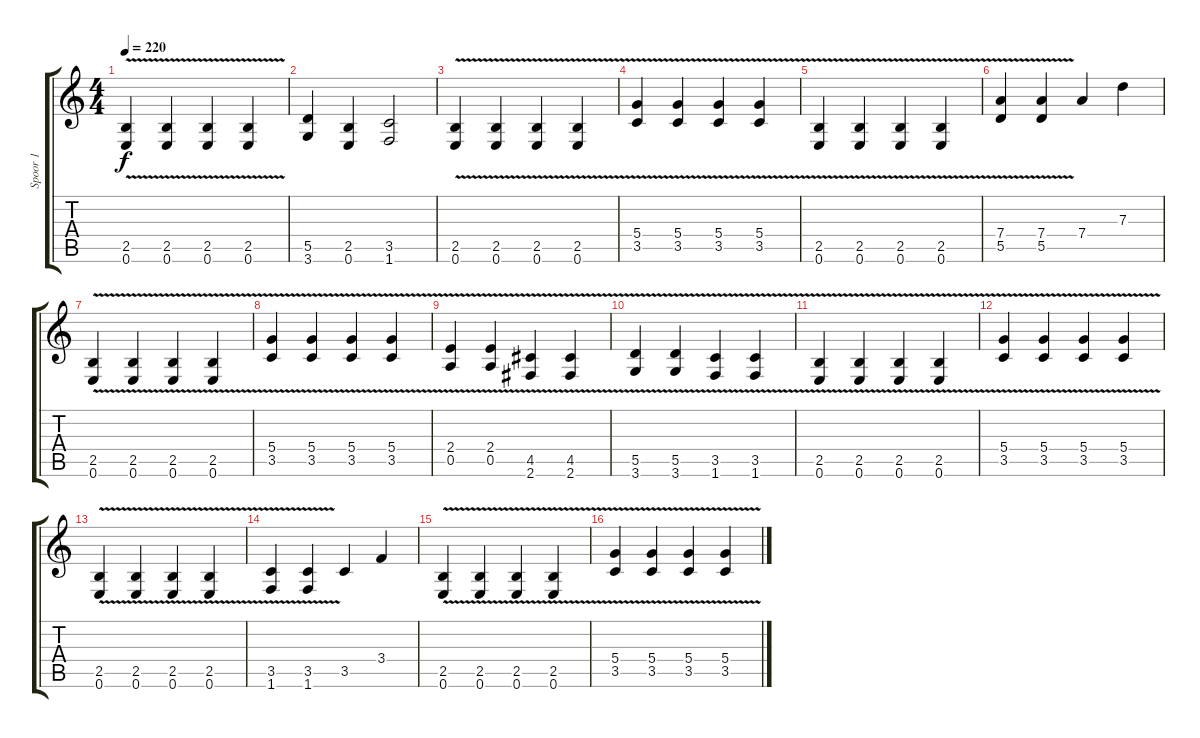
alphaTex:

\track ("Spoor 1" "Spoor 1") {instrument overdrivenguitar}
\staff {score tabs}
\tuning (E4 B3 G3 D3 A2 E2) {hide}
\ts (4 4)
\tempo 220
\clef g2
\ks c
(2.5{v} 0.6{v}).4{dy f} (2.5{v} 0.6{v}).4 (2.5{v} 0.6{v}).4 (2.5{v} 0.6{v}).4 |
(5.5 3.6).4 (2.5 0.6).4 (3.5 1.6).2 |
(2.5{v} 0.6{v}).4 (2.5{v} 0.6{v}).4 (2.5{v} 0.6{v}).4 (2.5{v} 0.6{v}).4 |
(5.4{v} 3.5{v}).4 (5.4{v} 3.5{v}).4 (5.4{v} 3.5{v}).4 (5.4{v} 3.5{v}).4 |
(2.5{v} 0.6{v}).4 (2.5{v} 0.6{v}).4 (2.5{v} 0.6{v}).4 (2.5{v} 0.6{v}).4 |
(7.4{v} 5.5{v}).4 (7.4{v} 5.5{v}).4 7.4.4 7.3.4 |
(2.5{v} 0.6{v}).4 (2.5{v} 0.6{v}).4 (2.5{v} 0.6{v}).4 (2.5{v} 0.6{v}).4 |
(5.4{v} 3.5{v}).4 (5.4{v} 3.5{v}).4 (5.4{v} 3.5{v}).4 (5.4{v} 3.5{v}).4 |
(2.4 0.5{v}).4 (2.4 0.5{v}).4 (4.5{v} 2.6{v}).4 (4.5{v} 2.6{v}).4 |
(5.5{v} 3.6{v}).4 (5.5{v} 3.6{v}).4 (3.5{v} 1.6{v}).4 (3.5{v} 1.6{v}).4 |
(2.5{v} 0.6{v}).4 (2.5{v} 0.6{v}).4 (2.5{v} 0.6{v}).4 (2.5{v} 0.6{v}).4 |
(5.4{v} 3.5{v}).4 (5.4{v} 3.5{v}).4 (5.4{v} 3.5{v}).4 (5.4{v} 3.5{v}).4 |
(2.5{v} 0.6{v}).4 (2.5{v} 0.6{v}).4 (2.5{v} 0.6{v}).4 (2.5{v} 0.6{v}).4 |
(3.5{v} 1.6{v}).4 (3.5{v} 1.6{v}).4 3.5.4 3.4.4 |
(2.5{v} 0.6{v}).4 (2.5{v} 0.6{v}).4 (2.5{v} 0.6{v}).4 (2.5{v} 0.6{v}).4 |
(5.4{v} 3.5{v}).4 (5.4{v} 3.5{v}).4 (5.4{v} 3.5{v}).4 (5.4{v} 3.5{v}).4
